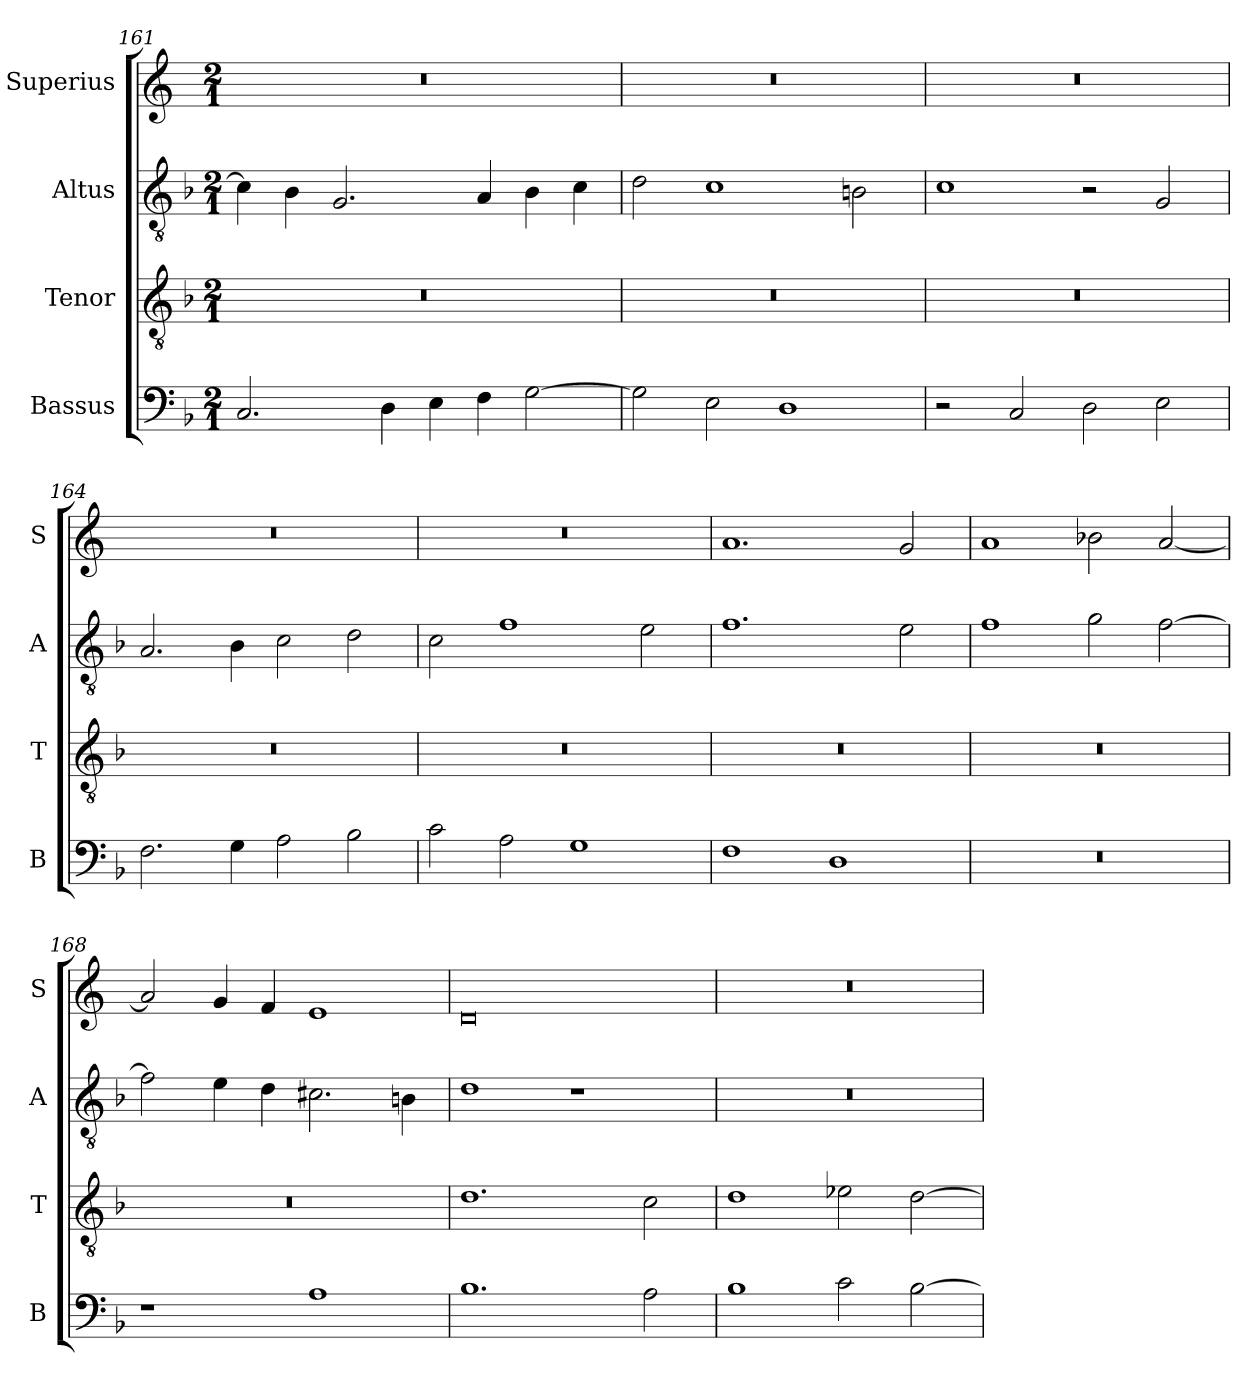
**kern	**kern	**kern	**kern
*part4	*part3	*part2	*part1
*staff4	*staff3	*staff2	*staff1
*I"Bassus	*I"Tenor	*I"Altus	*I"Superius
*I'B	*I'T	*I'A	*I'S
*clefF4	*clefGv2	*clefGv2	*clefG2
*k[b-]	*k[b-]	*k[b-]	*k[]
*M2/1	*M2/1	*M2/1	*M2/1
=161	=161	=161	=161
2.C/	0r	4c\]	0r
.	.	4B-\	.
.	.	2.G/	.
4D\	.	.	.
4E\	.	.	.
4F\	.	4A/	.
[2G\	.	4B-\	.
.	.	4c\	.
=162	=162	=162	=162
2G\]	0r	2d\	0r
2E\	.	1c	.
1D	.	.	.
.	.	2Bn\	.
=163	=163	=163	=163
2r	0r	1c	0r
2C/	.	.	.
2D\	.	2r	.
2E\	.	2G/	.
=164	=164	=164	=164
2.F\	0r	2.A/	0r
4G\	.	4B-\	.
2A\	.	2c\	.
2B-\	.	2d\	.
=165	=165	=165	=165
2c\	0r	2c\	0r
2A\	.	1f	.
1G	.	.	.
.	.	2e\	.
=166	=166	=166	=166
1F	0r	1.f	1.a
1D	.	.	.
.	.	2e\	2g/
=167	=167	=167	=167
0r	0r	1f	1a
.	.	2g\	2b-X\
.	.	[2f\	[2a/
=168	=168	=168	=168
1r	0r	2f\]	2a/]
.	.	4e\	4g/
.	.	4d\	4f/
1A	.	2.c#X\	1e
.	.	4Bn\	.
=169	=169	=169	=169
1.B-	1.d	1d	0d
.	.	1r	.
2A\	2c\	.	.
=170	=170	=170	=170
1B-	1d	0r	0r
2c\	2e-X\	.	.
[2B-\	[2d\	.	.
=	=	=	=
*-	*-	*-	*-
